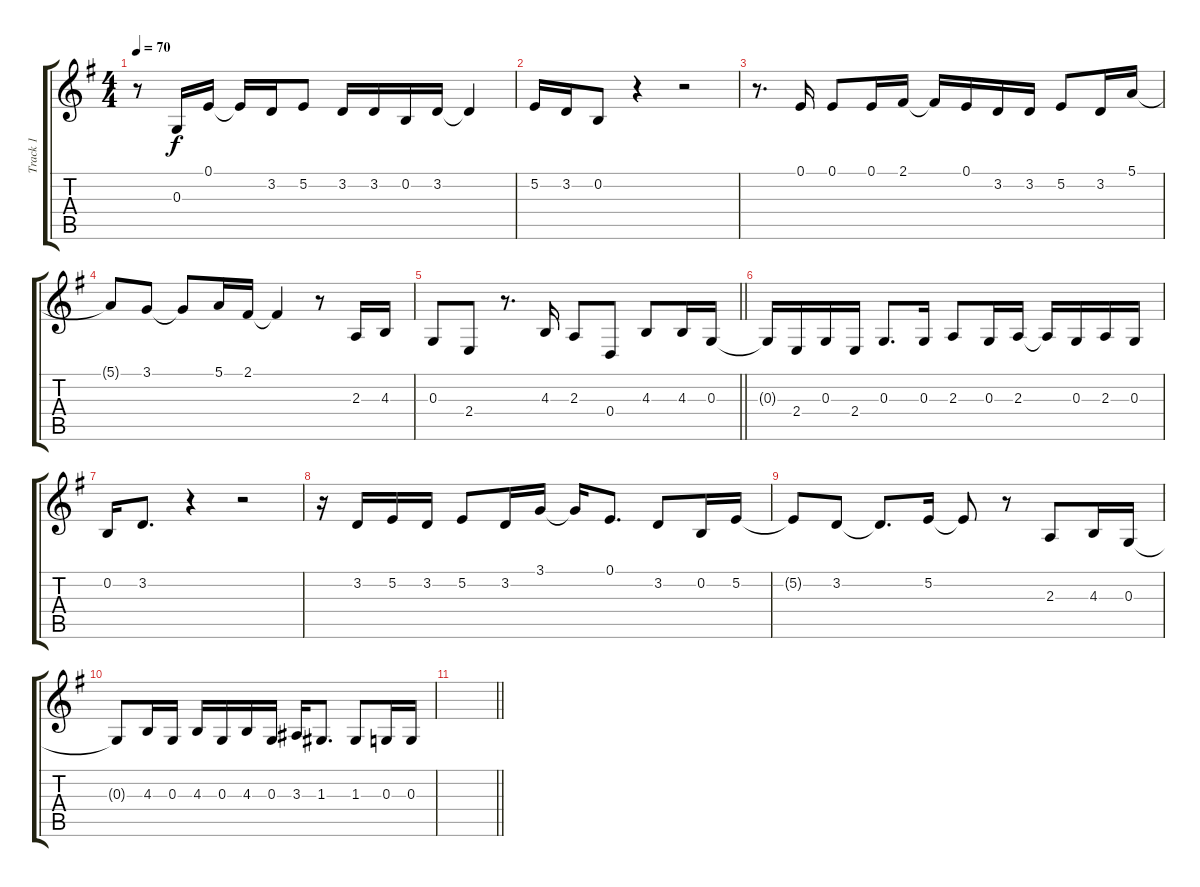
\track ("Track 1" "Track 1") {instrument tenorsax}
\staff {score tabs}
\tuning (E4 B3 G3 D3 A2 E2) {hide}
\ts (4 4)
\tempo 70
\clef g2
\ks g
r.8{dy f} 0.3.16 0.1.16 0.1{t}.16 3.2.16 5.2.8 3.2.16 3.2.16 0.2.16 3.2.16 3.2{t}.4 |
5.2.16 3.2.16 0.2.8 r.4 r.2 |
r.8{d} 0.1.16 0.1.8 0.1.16 2.1.16 2.1{t}.16 0.1.16 3.2.16 3.2.16 5.2.8 3.2.16 5.1.16 |
5.1{t}.8 3.1.8 3.1{t}.8 5.1.16 2.1.16 2.1{t}.4 r.8 2.3.16 4.3.16 |
\barLineRight lightlight
0.3.8 2.4.8 r.8{d} 4.3.16 2.3.8 0.4.8 4.3.8 4.3.16 0.3.16 |
0.3{t}.16 2.4.16 0.3.16 2.4.16 0.3.8{d} 0.3.16 2.3.8 0.3.16 2.3.16 2.3{t}.16 0.3.16 2.3.16 0.3.16 |
0.2.16 3.2.8{d} r.4 r.2 |
r.16 3.2.16 5.2.16 3.2.16 5.2.8 3.2.16 3.1.16 3.1{t}.16 0.1.8{d} 3.2.8 0.2.16 5.2.16 |
5.2{t}.8 3.2.8 3.2{t}.8{d} 5.2.16 5.2{t}.8 r.8 2.3.8 4.3.16 0.3.16 |
0.3{t}.8 4.3.16 0.3.16 4.3.16 0.3.16 4.3.16 0.3.16 3.3.16 1.3.8{d} 1.3.8 0.3.16 0.3.16 |
\barLineRight lightlight
